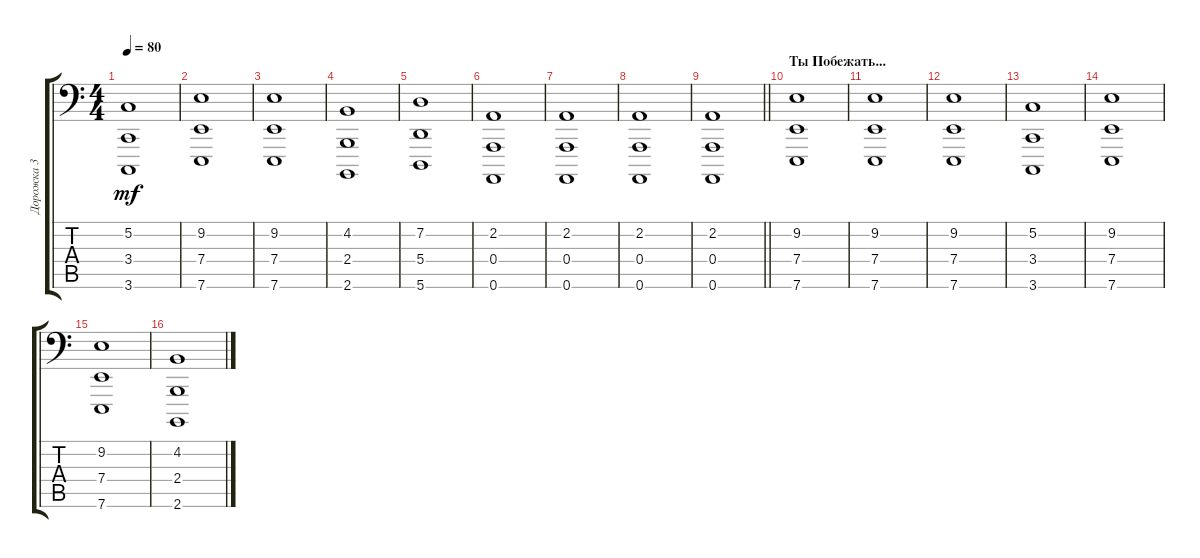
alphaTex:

\track ("Дорожка 3" "Дорожка 3") {instrument pad2warm}
\staff {score tabs}
\tuning (C3 G2 D2 A1 E1 A0) {hide}
\ts (4 4)
\tempo 80
\clef f4
\ks c
(5.2 3.4 3.6).1{dy mf} |
(9.2 7.4 7.6).1 |
(9.2 7.4 7.6).1 |
(4.2 2.4 2.6).1 |
(7.2 5.4 5.6).1 |
(2.2 0.4 0.6).1 |
(2.2 0.4 0.6).1 |
(2.2 0.4 0.6).1 |
\barLineRight lightlight
(2.2 0.4 0.6).1 |
\section ("" "Ты Побежать...")
(9.2 7.4 7.6).1 |
(9.2 7.4 7.6).1 |
(9.2 7.4 7.6).1 |
(5.2 3.4 3.6).1 |
(9.2 7.4 7.6).1 |
(9.2 7.4 7.6).1 |
(4.2 2.4 2.6).1
